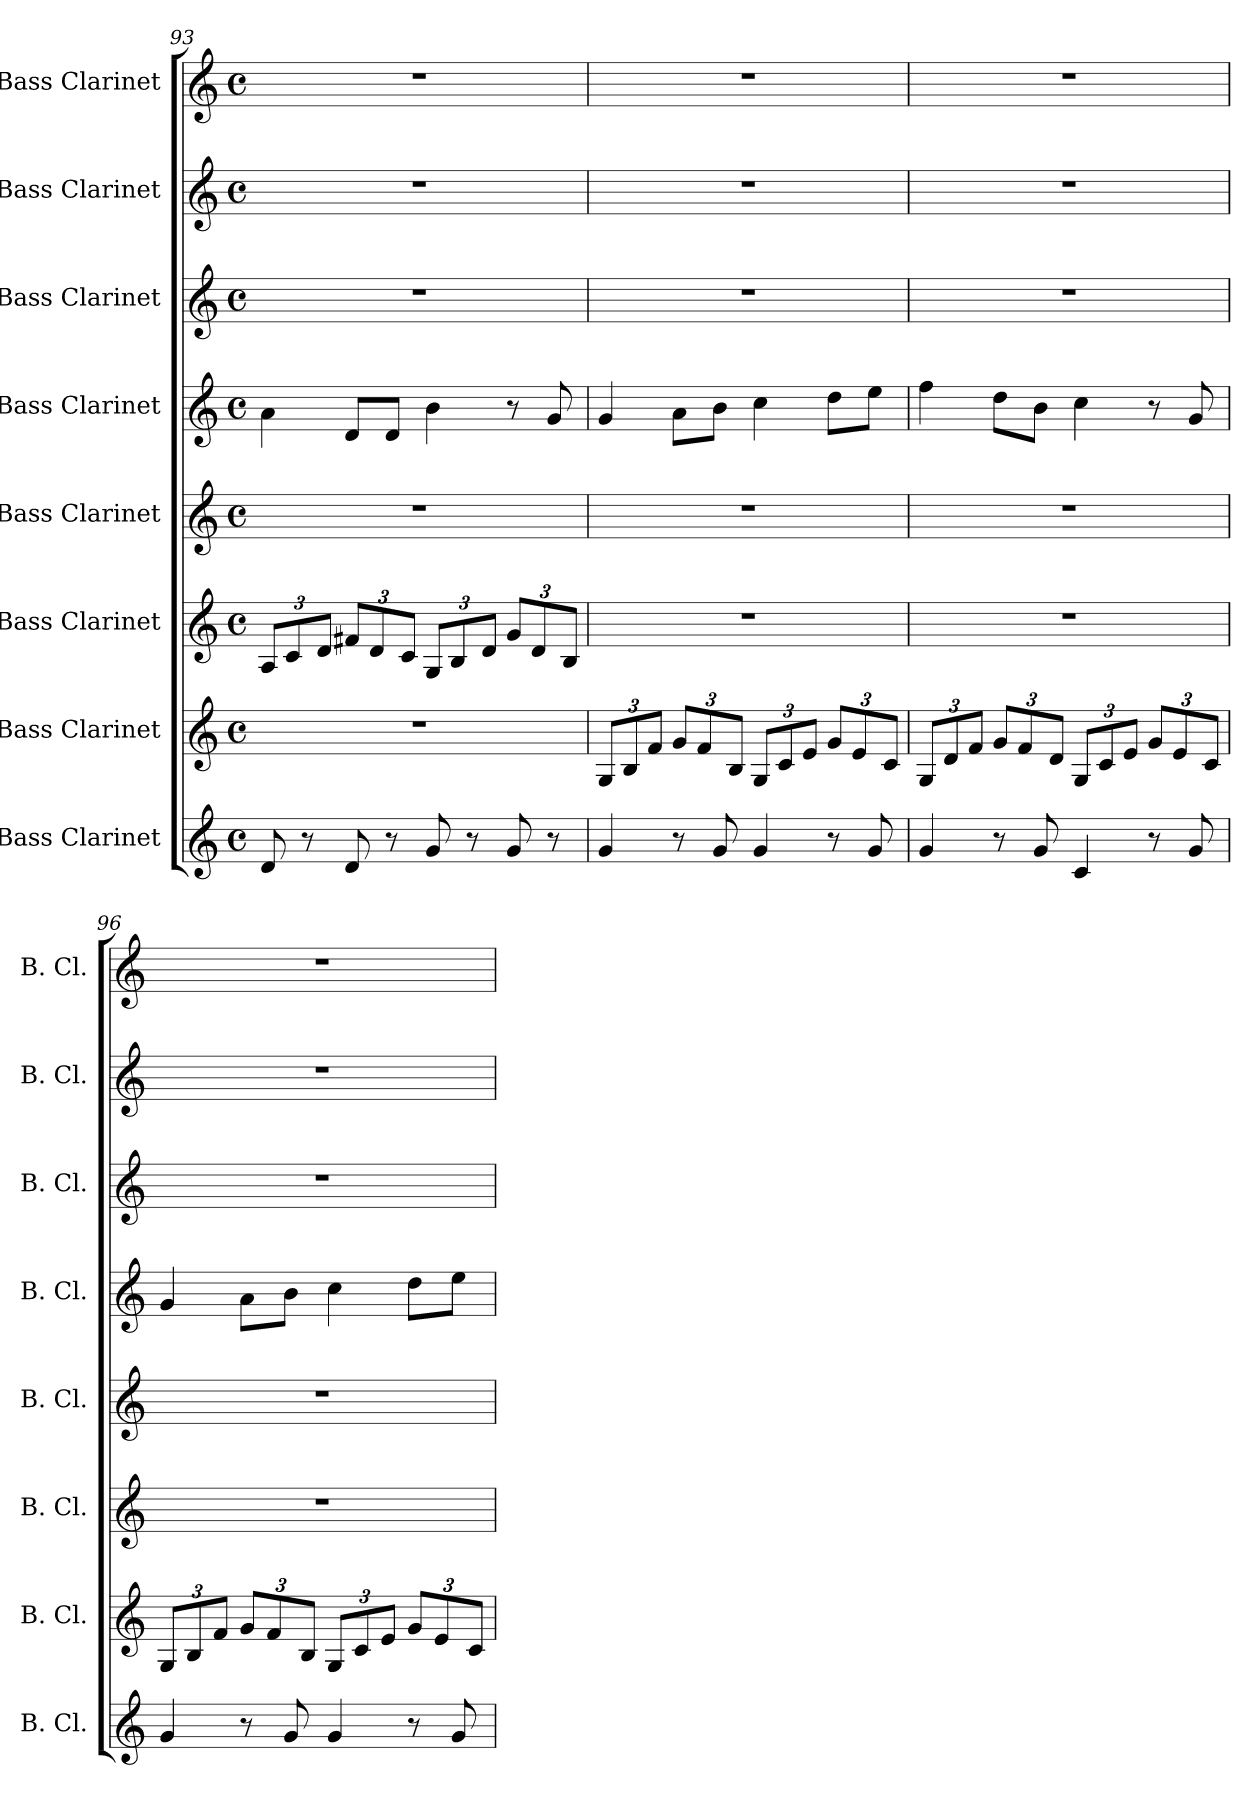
**kern	**kern	**kern	**kern	**kern	**kern	**kern	**kern
*part8	*part7	*part6	*part5	*part4	*part3	*part2	*part1
*staff8	*staff7	*staff6	*staff5	*staff4	*staff3	*staff2	*staff1
*I"Bass Clarinet	*I"Bass Clarinet	*I"Bass Clarinet	*I"Bass Clarinet	*I"Bass Clarinet	*I"Bass Clarinet	*I"Bass Clarinet	*I"Bass Clarinet
*I'B. Cl.	*I'B. Cl.	*I'B. Cl.	*I'B. Cl.	*I'B. Cl.	*I'B. Cl.	*I'B. Cl.	*I'B. Cl.
*clefG2	*clefG2	*clefG2	*clefG2	*clefG2	*clefG2	*clefG2	*clefG2
*ITrd8c14	*ITrd8c14	*ITrd8c14	*ITrd8c14	*ITrd8c14	*ITrd8c14	*ITrd8c14	*ITrd8c14
*k[]	*k[]	*k[]	*k[]	*k[]	*k[]	*k[]	*k[]
*M4/4	*M4/4	*M4/4	*M4/4	*M4/4	*M4/4	*M4/4	*M4/4
*met(c)	*met(c)	*met(c)	*met(c)	*met(c)	*met(c)	*met(c)	*met(c)
*	*	*Xbrackettup	*	*	*	*	*
=93	=93	=93	=93	=93	=93	=93	=93
8D/	1r	12AA/L	1r	4A\	1r	1r	1r
.	.	12C/	.	.	.	.	.
8r	.	.	.	.	.	.	.
.	.	12D/J	.	.	.	.	.
8D/	.	12F#X/L	.	8D/L	.	.	.
.	.	12D/	.	.	.	.	.
8r	.	.	.	8D/J	.	.	.
.	.	12C/J	.	.	.	.	.
8G/	.	12GG/L	.	4B\	.	.	.
.	.	12BB/	.	.	.	.	.
8r	.	.	.	.	.	.	.
.	.	12D/J	.	.	.	.	.
8G/	.	12G/L	.	8r	.	.	.
.	.	12D/	.	.	.	.	.
8r	.	.	.	8G/	.	.	.
.	.	12BB/J	.	.	.	.	.
!!LO:PB:g=z
=94	=94	=94	=94	=94	=94	=94	=94
*	*Xbrackettup	*	*	*	*	*	*
4G/	12GG/L	1r	1r	4G/	1r	1r	1r
.	12BB/	.	.	.	.	.	.
.	12F/J	.	.	.	.	.	.
8r	12G/L	.	.	8A\L	.	.	.
.	12F/	.	.	.	.	.	.
8G/	.	.	.	8B\J	.	.	.
.	12BB/J	.	.	.	.	.	.
4G/	12GG/L	.	.	4c\	.	.	.
.	12C/	.	.	.	.	.	.
.	12E/J	.	.	.	.	.	.
8r	12G/L	.	.	8d\L	.	.	.
.	12E/	.	.	.	.	.	.
8G/	.	.	.	8e\J	.	.	.
.	12C/J	.	.	.	.	.	.
=95	=95	=95	=95	=95	=95	=95	=95
4G/	12GG/L	1r	1r	4f\	1r	1r	1r
.	12D/	.	.	.	.	.	.
.	12F/J	.	.	.	.	.	.
8r	12G/L	.	.	8d\L	.	.	.
.	12F/	.	.	.	.	.	.
8G/	.	.	.	8B\J	.	.	.
.	12D/J	.	.	.	.	.	.
4C/	12GG/L	.	.	4c\	.	.	.
.	12C/	.	.	.	.	.	.
.	12E/J	.	.	.	.	.	.
8r	12G/L	.	.	8r	.	.	.
.	12E/	.	.	.	.	.	.
8G/	.	.	.	8G/	.	.	.
.	12C/J	.	.	.	.	.	.
=96	=96	=96	=96	=96	=96	=96	=96
4G/	12GG/L	1r	1r	4G/	1r	1r	1r
.	12BB/	.	.	.	.	.	.
.	12F/J	.	.	.	.	.	.
8r	12G/L	.	.	8A\L	.	.	.
.	12F/	.	.	.	.	.	.
8G/	.	.	.	8B\J	.	.	.
.	12BB/J	.	.	.	.	.	.
4G/	12GG/L	.	.	4c\	.	.	.
.	12C/	.	.	.	.	.	.
.	12E/J	.	.	.	.	.	.
8r	12G/L	.	.	8d\L	.	.	.
.	12E/	.	.	.	.	.	.
8G/	.	.	.	8e\J	.	.	.
.	12C/J	.	.	.	.	.	.
=	=	=	=	=	=	=	=
*-	*-	*-	*-	*-	*-	*-	*-
